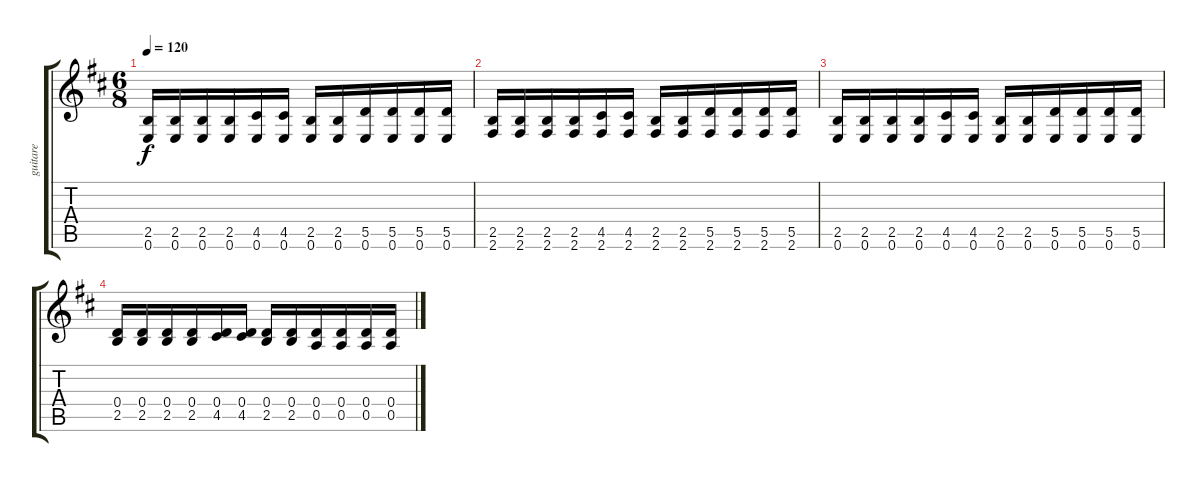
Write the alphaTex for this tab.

\track ("guitare" "guitare") {instrument distortionguitar}
\staff {score tabs}
\tuning (E4 B3 G3 D3 A2 E2) {hide}
\ts (6 8)
\tempo 120
\clef g2
\ks bminor
(2.5 0.6).16{dy f} (2.5 0.6).16 (2.5 0.6).16 (2.5 0.6).16 (4.5 0.6).16 (4.5 0.6).16 (2.5 0.6).16 (2.5 0.6).16 (5.5 0.6).16 (5.5 0.6).16 (5.5 0.6).16 (5.5 0.6).16 |
(2.5 2.6).16 (2.5 2.6).16 (2.5 2.6).16 (2.5 2.6).16 (4.5 2.6).16 (4.5 2.6).16 (2.5 2.6).16 (2.5 2.6).16 (5.5 2.6).16 (5.5 2.6).16 (5.5 2.6).16 (5.5 2.6).16 |
(2.5 0.6).16 (2.5 0.6).16 (2.5 0.6).16 (2.5 0.6).16 (4.5 0.6).16 (4.5 0.6).16 (2.5 0.6).16 (2.5 0.6).16 (5.5 0.6).16 (5.5 0.6).16 (5.5 0.6).16 (5.5 0.6).16 |
(0.4 2.5).16 (0.4 2.5).16 (0.4 2.5).16 (0.4 2.5).16 (0.4 4.5).16 (0.4 4.5).16 (0.4 2.5).16 (0.4 2.5).16 (0.4 0.5).16 (0.4 0.5).16 (0.4 0.5).16 (0.4 0.5).16
